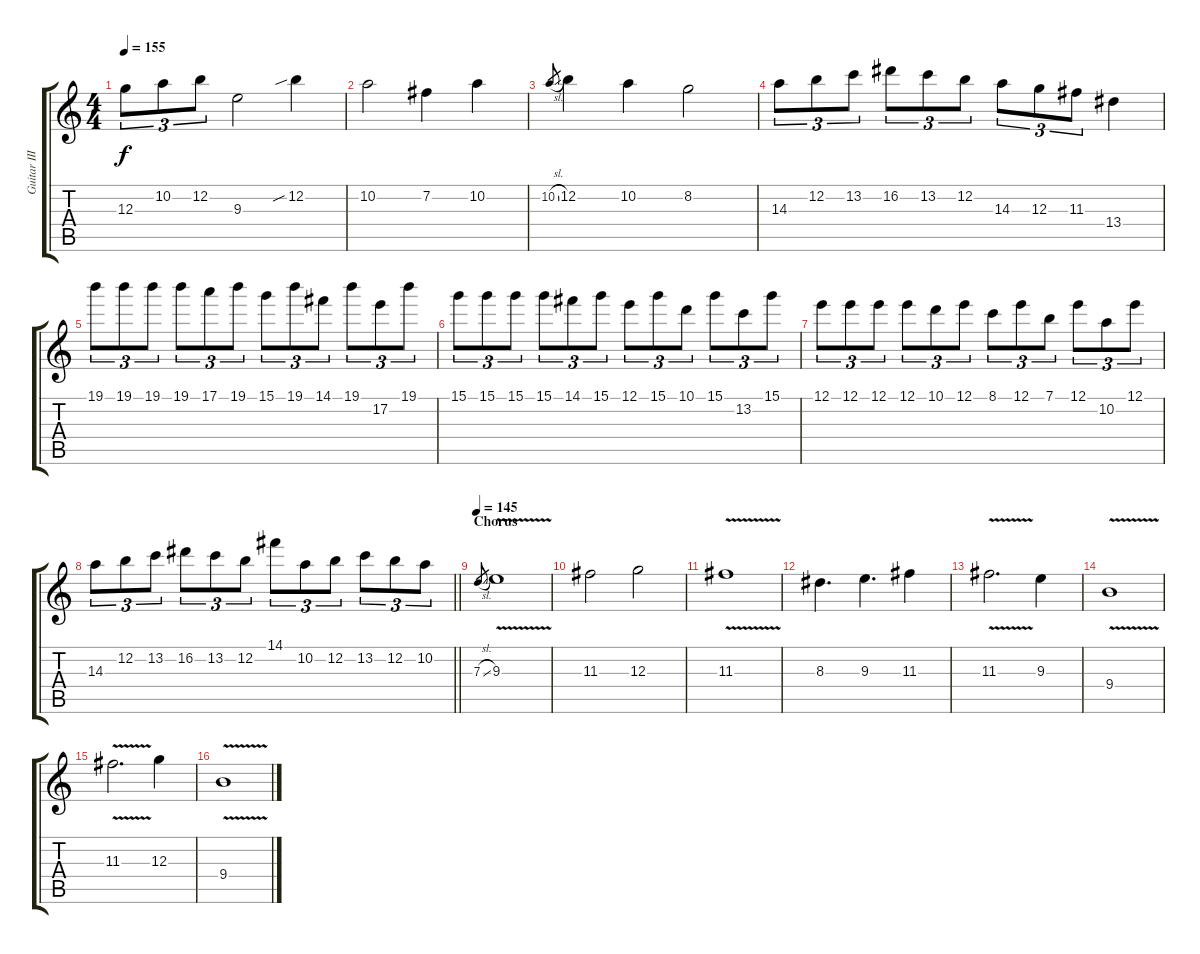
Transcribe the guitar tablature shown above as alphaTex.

\track ("Guitar III" "Guitar III") {instrument distortionguitar}
\staff {score tabs}
\tuning (E4 B3 G3 D3 A2 E2) {hide}
\ts (4 4)
\tempo 155
\clef g2
\ks c
12.3.8{tu (3 2) dy f} 10.2.8{tu (3 2)} 12.2.8{tu (3 2)} 9.3.2 12.2{sib}.4 |
10.2.2 7.2.4 10.2.4 |
10.2{sl}.8{gr} 12.2.4 10.2.4 8.2.2 |
14.3.8{tu (3 2)} 12.2.8{tu (3 2)} 13.2.8{tu (3 2)} 16.2.8{tu (3 2)} 13.2.8{tu (3 2)} 12.2.8{tu (3 2)} 14.3.8{tu (3 2)} 12.3.8{tu (3 2)} 11.3.8{tu (3 2)} 13.4.4 |
19.1.8{tu (3 2)} 19.1.8{tu (3 2)} 19.1.8{tu (3 2)} 19.1.8{tu (3 2)} 17.1.8{tu (3 2)} 19.1.8{tu (3 2)} 15.1.8{tu (3 2)} 19.1.8{tu (3 2)} 14.1.8{tu (3 2)} 19.1.8{tu (3 2)} 17.2.8{tu (3 2)} 19.1.8{tu (3 2)} |
15.1.8{tu (3 2)} 15.1.8{tu (3 2)} 15.1.8{tu (3 2)} 15.1.8{tu (3 2)} 14.1.8{tu (3 2)} 15.1.8{tu (3 2)} 12.1.8{tu (3 2)} 15.1.8{tu (3 2)} 10.1.8{tu (3 2)} 15.1.8{tu (3 2)} 13.2.8{tu (3 2)} 15.1.8{tu (3 2)} |
12.1.8{tu (3 2)} 12.1.8{tu (3 2)} 12.1.8{tu (3 2)} 12.1.8{tu (3 2)} 10.1.8{tu (3 2)} 12.1.8{tu (3 2)} 8.1.8{tu (3 2)} 12.1.8{tu (3 2)} 7.1.8{tu (3 2)} 12.1.8{tu (3 2)} 10.2.8{tu (3 2)} 12.1.8{tu (3 2)} |
\barLineRight lightlight
14.3.8{tu (3 2)} 12.2.8{tu (3 2)} 13.2.8{tu (3 2)} 16.2.8{tu (3 2)} 13.2.8{tu (3 2)} 12.2.8{tu (3 2)} 14.1.8{tu (3 2)} 10.2.8{tu (3 2)} 12.2.8{tu (3 2)} 13.2.8{tu (3 2)} 12.2.8{tu (3 2)} 10.2.8{tu (3 2)} |
\section ("" "Chorus")
\tempo 145
7.3{sl}.8{gr} 9.3{v}.1 |
11.3.2 12.3.2 |
11.3{v}.1 |
8.3.4{d} 9.3.4{d} 11.3.4 |
11.3{v}.2{d} 9.3.4 |
9.4{v}.1 |
11.3{v}.2{d} 12.3.4 |
9.4{v}.1
